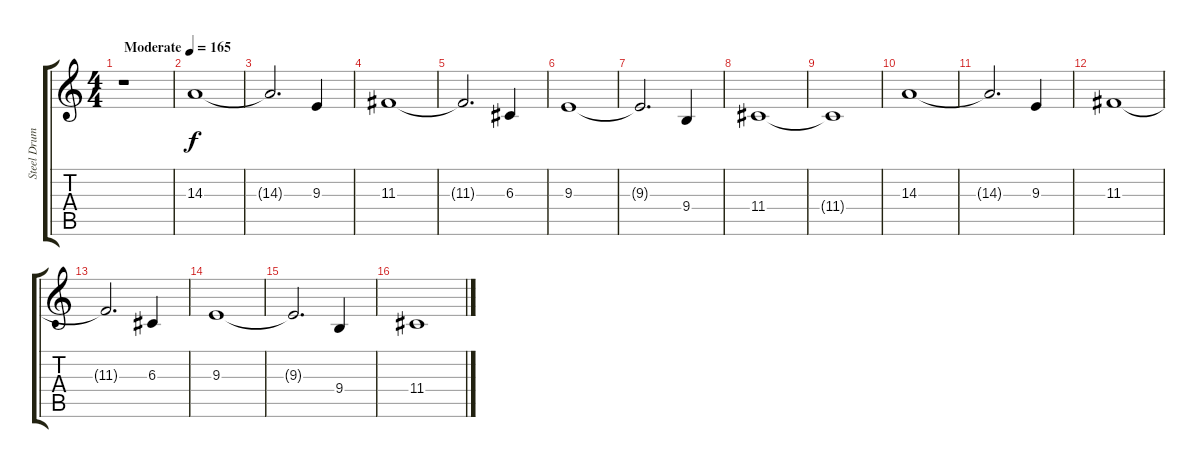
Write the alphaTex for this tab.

\track ("Steel Drums" "Steel Drum") {instrument steeldrums}
\staff {score tabs}
\tuning (E4 B3 G3 D3 A2 E2) {hide}
\ts (4 4)
\tempo (165 "Moderate")
\clef g2
\ks c
r.1{dy f instrument steeldrums} |
14.3.1 |
14.3{t}.2{d} 9.3.4 |
11.3.1 |
11.3{t}.2{d} 6.3.4 |
9.3.1 |
9.3{t}.2{d} 9.4.4 |
11.4.1 |
11.4{t}.1 |
14.3.1 |
14.3{t}.2{d} 9.3.4 |
11.3.1 |
11.3{t}.2{d} 6.3.4 |
9.3.1 |
9.3{t}.2{d} 9.4.4 |
11.4.1
